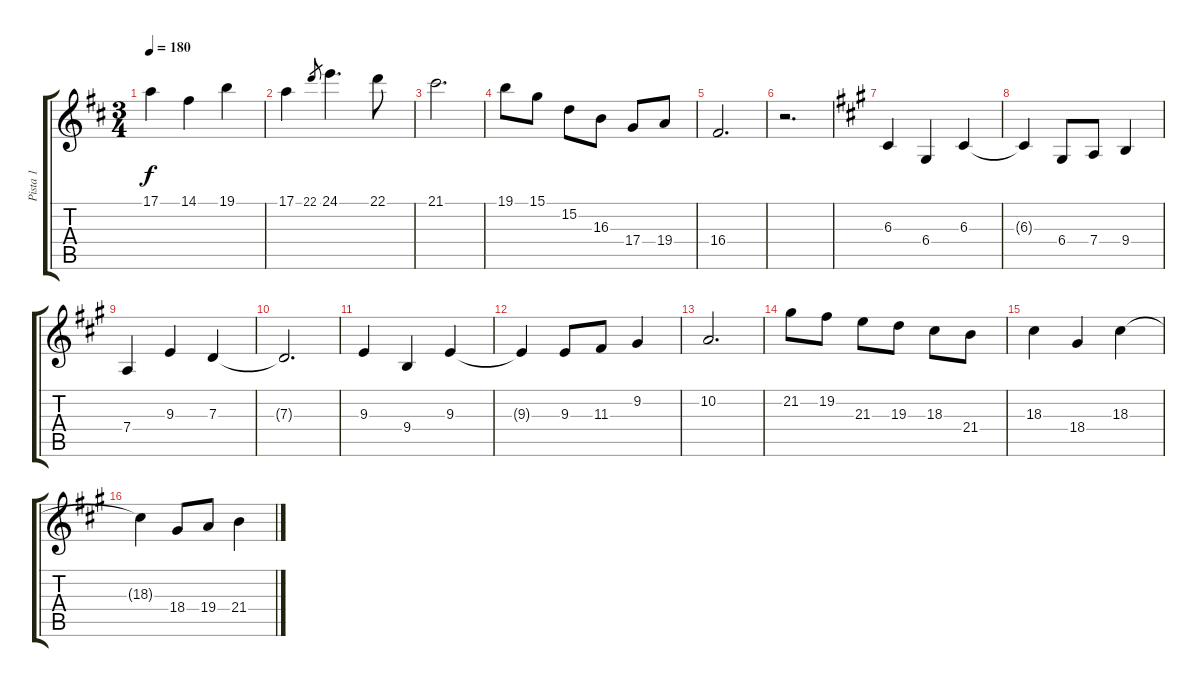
\track ("Pista 1" "Pista 1") {instrument harpsichord}
\staff {score tabs}
\tuning (E4 B3 G3 D3 A2 E2) {hide}
\ts (3 4)
\tempo 180
\clef g2
\ks d
17.1{t}.4{dy f} 14.1.4 19.1.4 |
17.1.4 22.1.8{gr} 24.1.4{d} 22.1.8 |
21.1.2{d} |
19.1.8 15.1.8 15.2.8 16.3.8 17.4.8 19.4.8 |
16.4.2{d} |
r.2{d} |
\ks a
6.3.4{instrument choiraahs} 6.4.4 6.3.4 |
6.3{t}.4 6.4.8 7.4.8 9.4.4 |
7.4.4 9.3.4 7.3.4 |
7.3{t}.2{d} |
9.3.4 9.4.4 9.3.4 |
9.3{t}.4 9.3.8 11.3.8 9.2.4 |
10.2.2{d} |
21.2.8 19.2.8 21.3.8 19.3.8 18.3.8 21.4.8 |
18.3.4 18.4.4 18.3.4 |
18.3{t}.4 18.4.8 19.4.8 21.4.4
